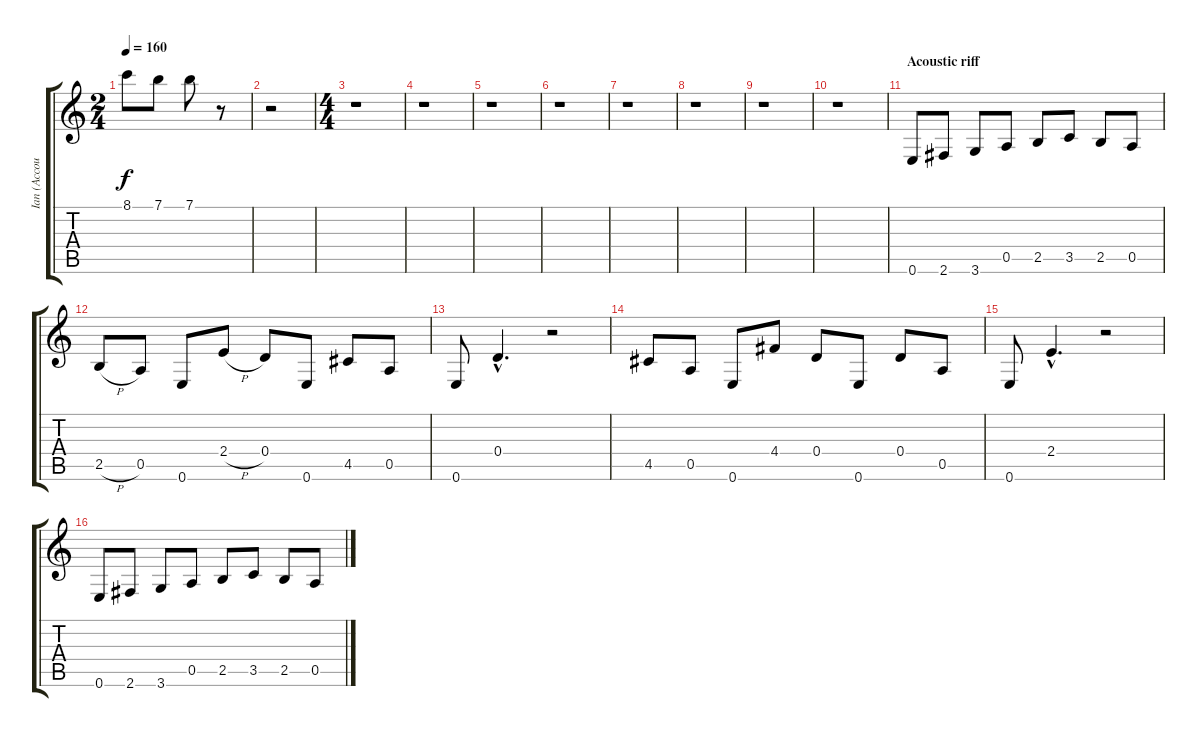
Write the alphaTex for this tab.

\track ("Ian (Accoustic + melody)" "Ian (Accou") {instrument acousticguitarsteel}
\staff {score tabs}
\tuning (E4 B3 G3 D3 A2 E2) {hide}
\ts (2 4)
\tempo 160
\clef g2
\ks c
8.1{t}.8{dy f} 7.1.8 7.1.8 r.8 |
r.2 |
\ts (4 4)
r.1 |
r.1 |
r.1 |
r.1 |
r.1 |
r.1 |
r.1 |
r.1 |
\section ("" "Acoustic riff")
0.6.8{volume 16} 2.6.8 3.6.8 0.5.8 2.5.8 3.5.8 2.5.8 0.5.8 |
2.5{h}.8 0.5.8 0.6.8 2.4{h}.8 0.4.8 0.6.8 4.5.8 0.5.8 |
0.6.8 0.4{hac}.4{d} r.2 |
4.5.8 0.5.8 0.6.8 4.4.8 0.4.8 0.6.8 0.4.8 0.5.8 |
0.6.8 2.4{hac}.4{d} r.2 |
0.6.8{volume 13} 2.6.8 3.6.8 0.5.8 2.5.8 3.5.8 2.5.8 0.5.8
